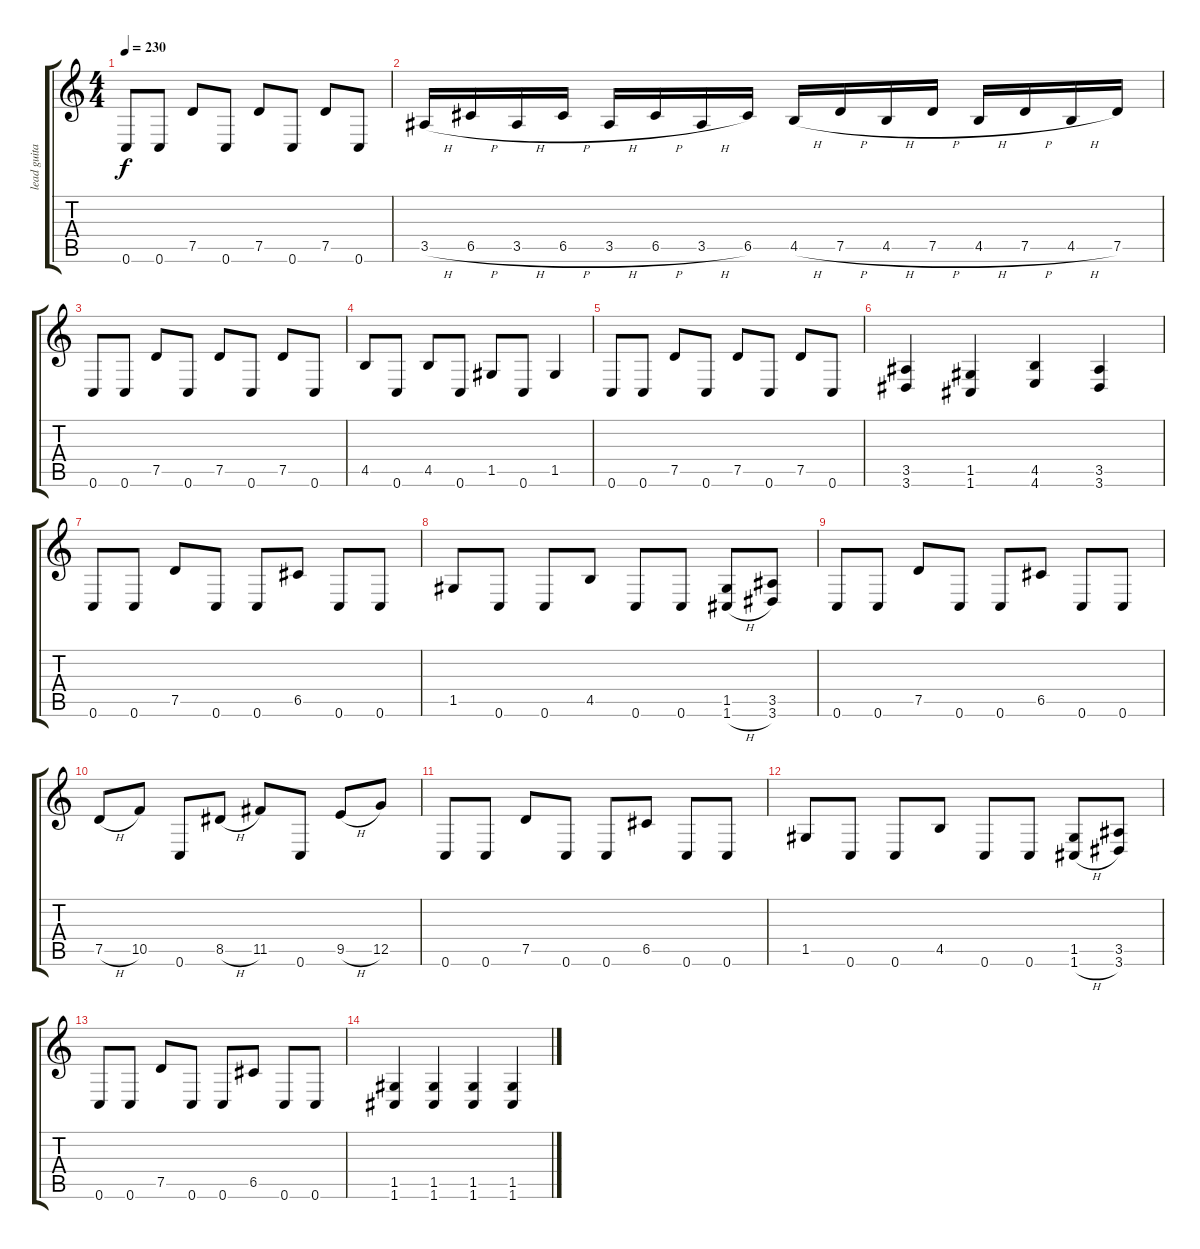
\track ("lead guitar" "lead guita") {instrument distortionguitar}
\staff {score tabs}
\tuning (D4 A3 F3 C3 G2 C2) {hide}
\ts (4 4)
\tempo 230
\clef g2
\ks c
0.6.8{dy f} 0.6.8 7.5.8 0.6.8 7.5.8 0.6.8 7.5.8 0.6.8 |
3.5{h}.16 6.5{h}.16 3.5{h}.16 6.5{h}.16 3.5{h}.16 6.5{h}.16 3.5{h}.16 6.5.16 4.5{h}.16 7.5{h}.16 4.5{h}.16 7.5{h}.16 4.5{h}.16 7.5{h}.16 4.5{h}.16 7.5.16 |
0.6.8 0.6.8 7.5.8 0.6.8 7.5.8 0.6.8 7.5.8 0.6.8 |
4.5.8 0.6.8 4.5.8 0.6.8 1.5.8 0.6.8 1.5.4 |
0.6.8 0.6.8 7.5.8 0.6.8 7.5.8 0.6.8 7.5.8 0.6.8 |
(3.5 3.6).4 (1.5 1.6).4 (4.5 4.6).4 (3.5 3.6).4 |
0.6.8 0.6.8 7.5.8 0.6.8 0.6.8 6.5.8 0.6.8 0.6.8 |
1.5.8 0.6.8 0.6.8 4.5.8 0.6.8 0.6.8 (1.5 1.6{h}).8 (3.5 3.6).8 |
0.6.8 0.6.8 7.5.8 0.6.8 0.6.8 6.5.8 0.6.8 0.6.8 |
7.5{h}.8 10.5.8 0.6.8 8.5{h}.8 11.5.8 0.6.8 9.5{h}.8 12.5.8 |
0.6.8 0.6.8 7.5.8 0.6.8 0.6.8 6.5.8 0.6.8 0.6.8 |
1.5.8 0.6.8 0.6.8 4.5.8 0.6.8 0.6.8 (1.5 1.6{h}).8 (3.5 3.6).8 |
0.6.8 0.6.8 7.5.8 0.6.8 0.6.8 6.5.8 0.6.8 0.6.8 |
(1.5 1.6).4 (1.5 1.6).4 (1.5 1.6).4 (1.5 1.6).4
